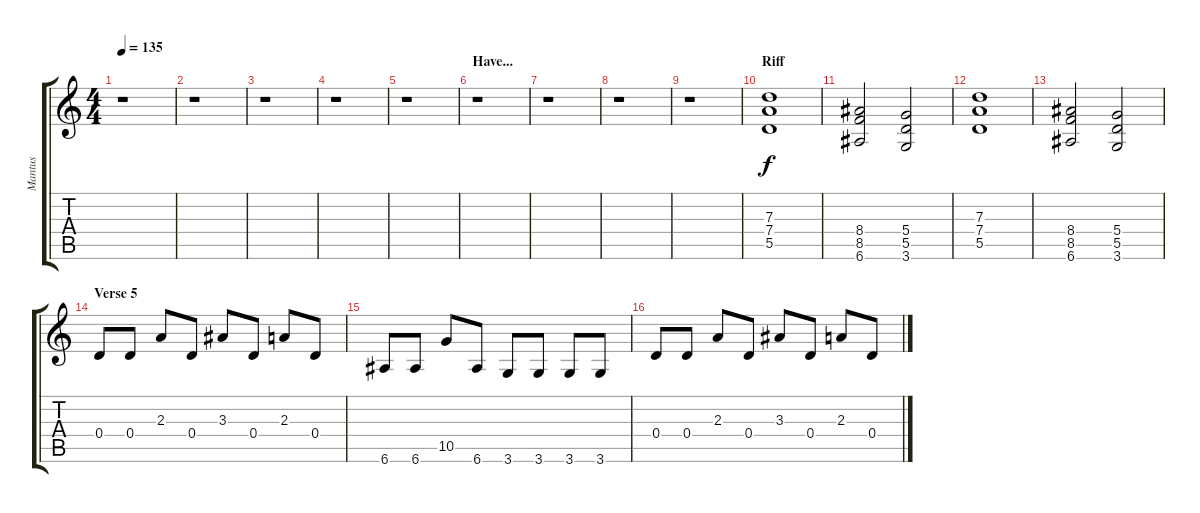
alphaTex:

\track ("Mantus" "Mantus") {instrument distortionguitar}
\staff {score tabs}
\tuning (E4 B3 G3 D3 A2 E2) {hide}
\ts (4 4)
\tempo 135
\clef g2
\ks c
r.1{dy f} |
r.1 |
r.1 |
r.1 |
r.1 |
\section ("" "Have...")
r.1 |
r.1 |
r.1 |
r.1 |
\section ("" "Riff")
(7.3 7.4 5.5).1{volume 6} |
(8.4 8.5 6.6).2 (5.4 5.5 3.6).2 |
(7.3 7.4 5.5).1{volume 6} |
(8.4 8.5 6.6).2 (5.4 5.5 3.6).2 |
\section ("" "Verse 5")
0.4.8{volume 10} 0.4.8 2.3.8 0.4.8 3.3.8 0.4.8 2.3.8 0.4.8 |
6.6.8 6.6.8 10.5.8 6.6.8 3.6.8 3.6.8 3.6.8 3.6.8 |
0.4.8 0.4.8 2.3.8 0.4.8 3.3.8 0.4.8 2.3.8 0.4.8
